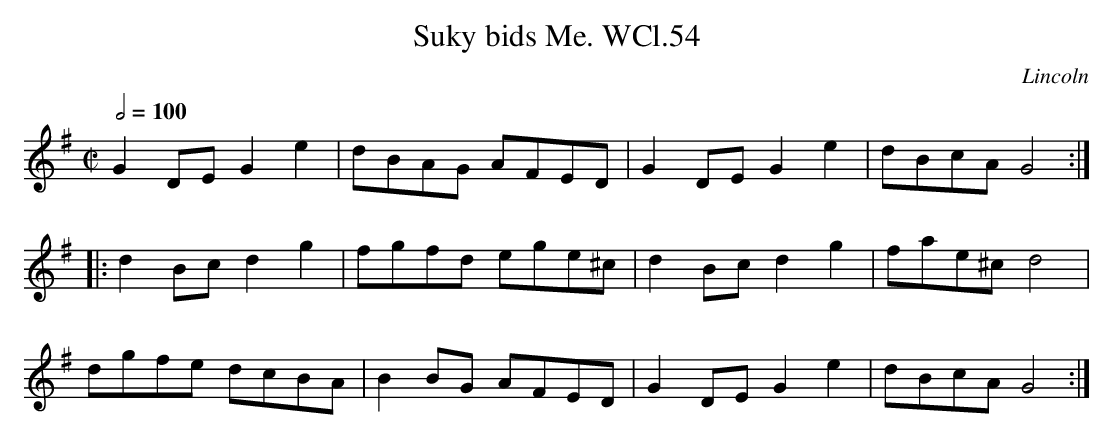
X:1
T:Suky bids Me. WCl.54
L:1/8
M:C|
O:Lincoln
Q:1/2=100
K:G
G2DEG2e2|dBAG AFED|G2DEG2e2|dBcA G4:|!
|:d2 Bcd2g2|fgfd ege^c|d2 Bc d2g2|fae^c d4|!
dgfe dcBA|B2 BG AFED|G2DEG2e2|dBcA G4:|
